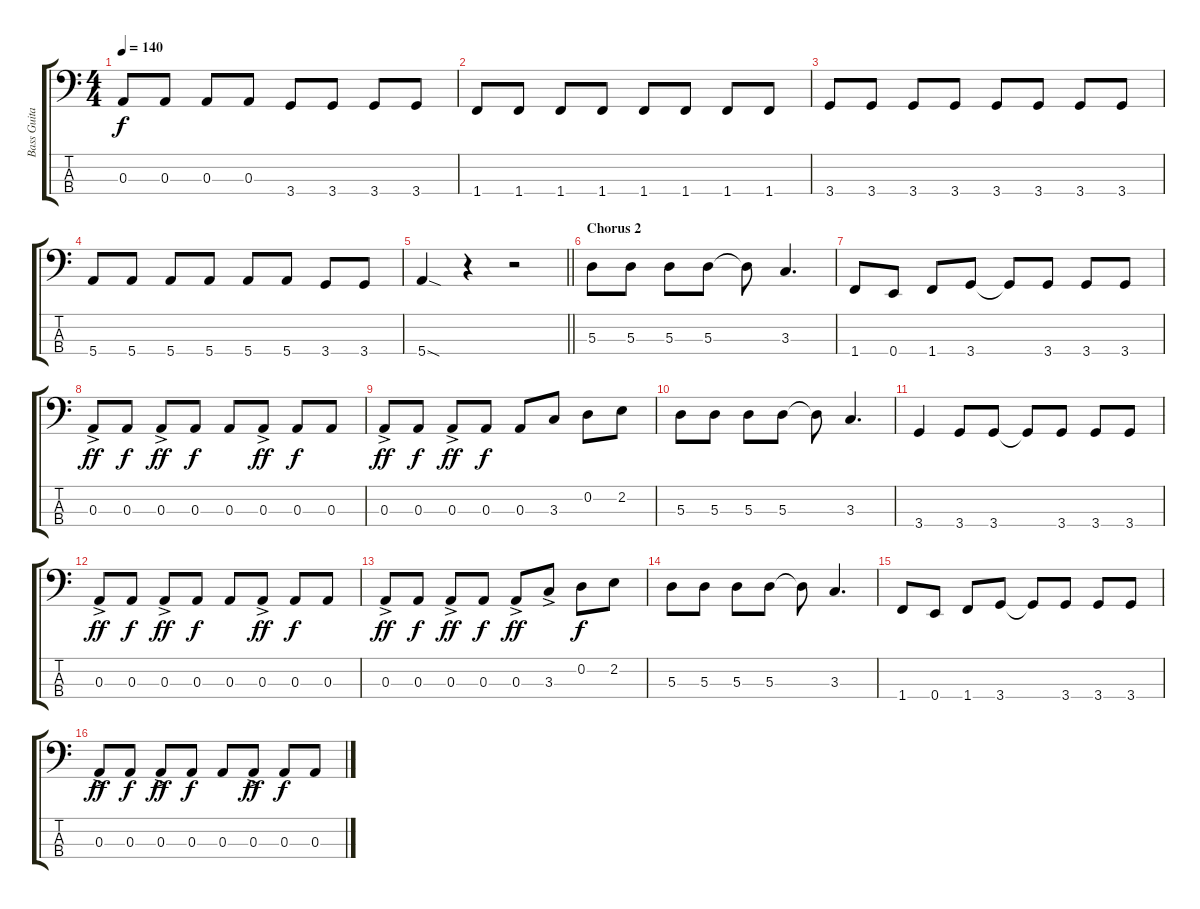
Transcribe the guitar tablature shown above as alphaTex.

\track ("Bass Guitar" "Bass Guita") {instrument electricbassfinger}
\staff {score tabs}
\tuning (G2 D2 A1 E1) {hide}
\ts (4 4)
\tempo 140
\clef f4
\ks c
0.3.8{dy f} 0.3.8 0.3.8 0.3.8 3.4.8 3.4.8 3.4.8 3.4.8 |
1.4.8 1.4.8 1.4.8 1.4.8 1.4.8 1.4.8 1.4.8 1.4.8 |
3.4.8 3.4.8 3.4.8 3.4.8 3.4.8 3.4.8 3.4.8 3.4.8 |
5.4.8 5.4.8 5.4.8 5.4.8 5.4.8 5.4.8 3.4.8 3.4.8 |
\barLineRight lightlight
5.4{sod}.4 r.4 r.2 |
\section ("" "Chorus 2")
5.3.8 5.3.8 5.3.8 5.3.8 5.3{t}.8 3.3.4{d} |
1.4.8 0.4.8 1.4.8 3.4.8 3.4{t}.8 3.4.8 3.4.8 3.4.8 |
0.3{ac}.8{dy ff} 0.3.8{dy f} 0.3{ac}.8{dy ff} 0.3.8{dy f} 0.3.8 0.3{ac}.8{dy ff} 0.3.8{dy f} 0.3.8 |
0.3{ac}.8{dy ff} 0.3.8{dy f} 0.3{ac}.8{dy ff} 0.3.8{dy f} 0.3.8 3.3.8 0.2.8 2.2.8 |
5.3.8 5.3.8 5.3.8 5.3.8 5.3{t}.8 3.3.4{d} |
3.4.4 3.4.8 3.4.8 3.4{t}.8 3.4.8 3.4.8 3.4.8 |
0.3{ac}.8{dy ff} 0.3.8{dy f} 0.3{ac}.8{dy ff} 0.3.8{dy f} 0.3.8 0.3{ac}.8{dy ff} 0.3.8{dy f} 0.3.8 |
0.3{ac}.8{dy ff} 0.3.8{dy f} 0.3{ac}.8{dy ff} 0.3.8{dy f} 0.3{ac}.8{dy ff} 3.3{ac}.8 0.2.8{dy f} 2.2.8 |
5.3.8 5.3.8 5.3.8 5.3.8 5.3{t}.8 3.3.4{d} |
1.4.8 0.4.8 1.4.8 3.4.8 3.4{t}.8 3.4.8 3.4.8 3.4.8 |
0.3{ac}.8{dy ff} 0.3.8{dy f} 0.3{ac}.8{dy ff} 0.3.8{dy f} 0.3.8 0.3{ac}.8{dy ff} 0.3.8{dy f} 0.3.8
